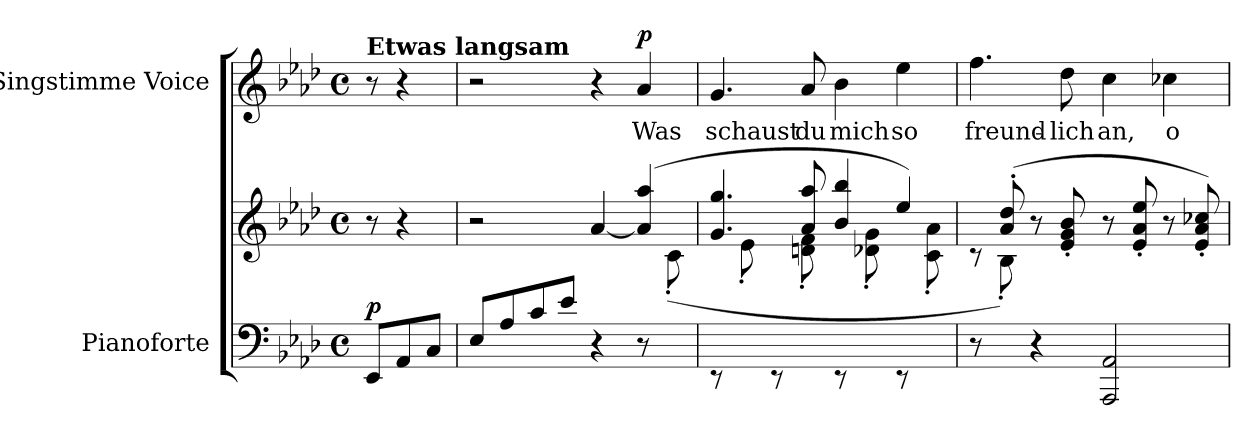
**kern	**kern	**dynam	**kern	**text	**dynam
*part2	*part2	*part2	*part1	*part1	*part1
*staff3	*staff2	*staff2/3	*staff1	*staff1	*staff1
*I"Pianoforte	*	*	*I"Singstimme Voice	*	*
*I'Pno	*	*	*	*	*
*clefF4	*clefG2	*	*clefG2	*	*
*k[b-e-a-d-]	*k[b-e-a-d-]	*	*k[b-e-a-d-]	*	*
*M4/4	*M4/4	*	*M4/4	*	*
*met(c)	*met(c)	*	*met(c)	*	*
=	=	=	=	=	=
!	!	!	!LO:TX:a:B:t=Etwas langsam	!	!
!	!	!LO:DY:a=2	!	!	!
(>8EE-/L	8r	p	8r	.	.
8AA-/	4r	.	4r	.	.
!	!	!LO:DY:a=2	!	!	!
8C/J	.	other-dynamics	.	.	.
=1	=1	=1	=1	=1	=1
*	*^	*	*	*	*
8E-/L	2r	2..ryy	.	2r	.	.
8A-/	.	.	.	.	.	.
8c/	.	.	.	.	.	.
8e-/J	.	.	.	.	.	.
4r	[4a-/)	.	.	4r	.	.
!	!	!	!	!	!LO:LY:b	!LO:DY:a
8r	(>4a-/] 4aa-/	.	.	4a-/	Was	p
8ryy	.	(<8c'\	.	.	.	.
=2	=2	=2	=2	=2	=2	=2
!	!	!	!	!	!LO:LY:b	!
8rEE	4.g/ 4.gg/	8ryy	.	4.g/	schaust	.
8ryy	.	8e-'\	.	.	.	.
8rEE	.	8ryy	.	.	.	.
!	!	!	!	!	!LO:LY:b	!
8ryy	8a-/ 8aa-/	8dn\' 8f\'	.	8a-/	du	.
!	!	!	!	!	!LO:LY:b	!
8rEE	4b-/ 4bb-/	8ryy	.	4b-\	mich	.
8ryy	.	8d-X\' 8g\'	.	.	.	.
!	!	!	!	!	!LO:LY:b	!
8rEE	4ee-/)	8ryy	.	4ee-\	so	.
8ryy	.	8c\' 8a-\'	.	.	.	.
=3	=3	=3	=3	=3	=3	=3
!	!	!	!	!	!LO:LY:b	!
8r	8rc	8ryy	.	4.ff\	freund-	.
8ryy	(>8a-/' 8dd-/'	8B-'\)	.	.	.	.
4r	8r	2.ryy	.	.	.	.
!	!	!	!	!	!LO:LY:b	!
.	8e-/' 8g/' 8b-/'	.	.	8dd-\	-lich	.
!	!	!	!	!	!LO:LY:b	!
2AAA-/ 2AA-/	8r	.	.	4cc\	an,	.
.	8e-/' 8a-/' 8ee-/'	.	.	.	.	.
!	!	!	!	!	!LO:LY:b	!
.	8r	.	.	4cc-X\	o	.
.	8e-/' 8a-/' 8cc-X/')	.	.	.	.	.
*	*v	*v	*	*	*	*
=	=	=	=	=	=
*-	*-	*-	*-	*-	*-
